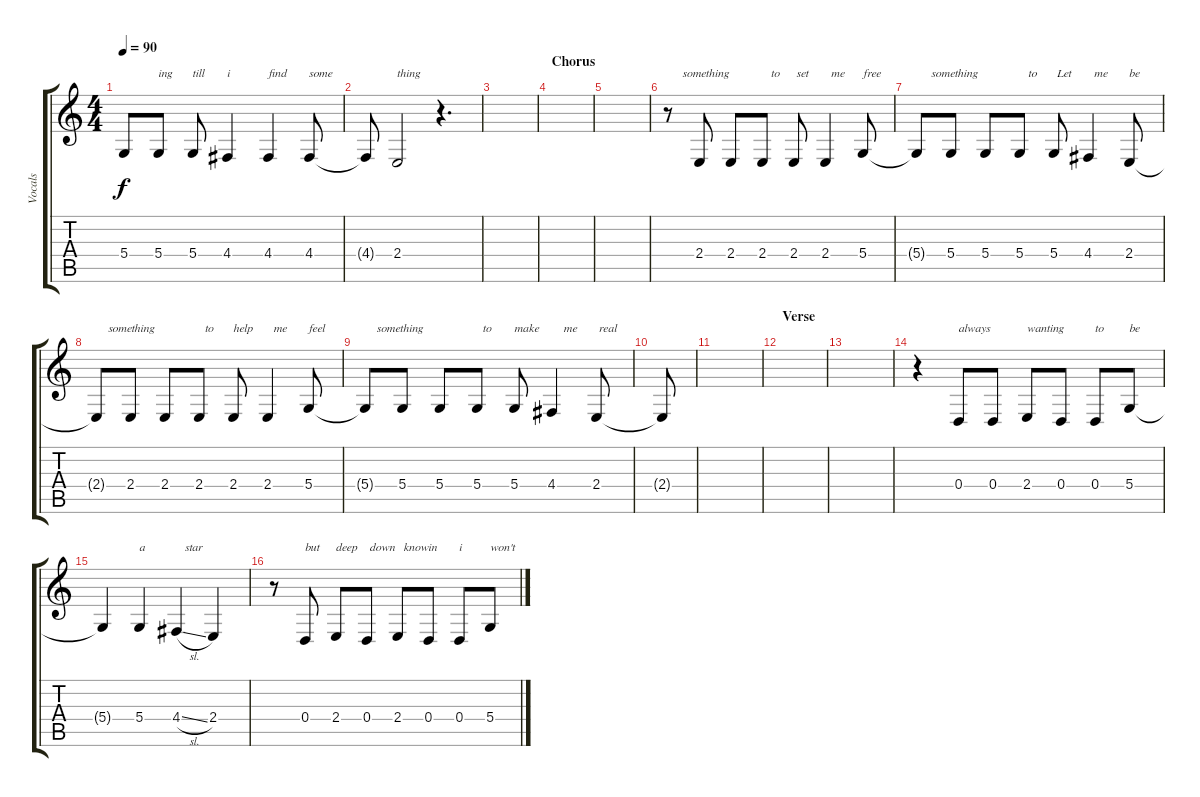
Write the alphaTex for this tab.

\track ("Vocals" "Vocals") {instrument cello}
\staff {score tabs}
\tuning (E4 B3 G3 D3 A2 E2) {hide}
\ts (4 4)
\tempo 90
\clef g2
\ks c
5.4{t}.8{dy f} 5.4.8{txt "ing"} 5.4.8{txt "till"} 4.4.4{txt "i"} 4.4.4{txt "find"} 4.4.8{txt "some"} |
4.4{t}.8 2.4.2{txt "thing"} r.4{d} |
|
\section ("" "Chorus")
|
|
r.8{txt "     something"} 2.4.8 2.4.8 2.4.8{txt "   to"} 2.4.8{txt " set"} 2.4.4{txt "  me"} 5.4.8{txt "free"} |
5.4{t}.8{txt "     something"} 5.4.8 5.4.8 5.4.8{txt "   to"} 5.4.8{txt " Let"} 4.4.4{txt "  me"} 2.4.8{txt "be"} |
2.4{t}.8{txt "    something"} 2.4.8 2.4.8 2.4.8{txt "  to"} 2.4.8{txt "help"} 2.4.4{txt "  me"} 5.4.8{txt "feel"} |
5.4{t}.8{txt "    something"} 5.4.8 5.4.8 5.4.8{txt "  to"} 5.4.8{txt "make"} 4.4.4{txt "    me"} 2.4.8{txt " real"} |
2.4{t}.8 |
|
\section ("" "Verse")
|
|
r.4 0.4.8{txt "always"} 0.4.8 2.4.8{txt "wanting"} 0.4.8 0.4.8{txt "to"} 5.4.8{txt "be"} |
5.4{t}.4 5.4.4{txt "a"} 4.4{sl}.4{txt "   star"} 2.4.4 |
r.8 0.4.8{txt "but"} 2.4.8{txt "deep"} 0.4.8{txt " down"} 2.4.8{txt "  knowin"} 0.4.8 0.4.8{txt "i"} 5.4.8{txt "won't"}
